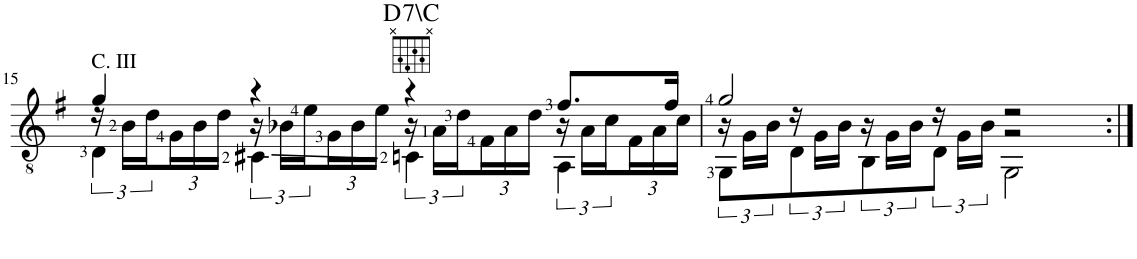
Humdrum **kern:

**kern	**harte
*part1	*part1
*staff1	*
*I"Guitar	*
*I'Guit.	*
!!LO:PB:g=z
*clefGv2	*
*k[f#]	*
*M4/4	*
*met(c)	*
=15	=15
*^	*
*	*^	*
!LO:TX:a:t=C. III	!	!	!
4g/	24r	4D\	.
.	24B\LL	.	.
.	24d\	.	.
*	*Xbrackettup	*	*
.	24G\	.	.
.	24B\	.	.
.	24d\JJ	.	.
*	*brackettup	*	*
4r	24r	4C#X\	.
.	24B-X\LL	.	.
.	24e\	.	.
*	*Xbrackettup	*	*
.	24G\	.	.
.	24B-\	.	.
.	24e\JJ	.	.
*	*brackettup	*	*
!	!	!	!LO:H:kt=7
4r	24r	4Cn\	D:7
.	24A\LL	.	.
.	24d\	.	.
*	*Xbrackettup	*	*
.	24F#\	.	.
.	24A\	.	.
.	24d\JJ	.	.
*	*brackettup	*	*
8.f#/L	24r	4AA\	.
.	24A\LL	.	.
.	24c\	.	.
*	*Xbrackettup	*	*
.	24F#\	.	.
.	24A\	.	.
16f#/Jk	.	.	.
.	24c\JJ	.	.
=16	=16	=16	=16
*	*brackettup	*	*
2g/	24r	8GG\L	.
.	24G\LL	.	.
.	24B\JJ	.	.
.	24r	8D\	.
.	24G\LL	.	.
.	24B\JJ	.	.
.	24r	8BB\	.
.	24G\LL	.	.
.	24B\JJ	.	.
.	24r	8D\J	.
.	24G\LL	.	.
.	24B\JJ	.	.
2r	2r	2GG\	.
*v	*v	*v	*
=:|!	=:|!
*-	*-
